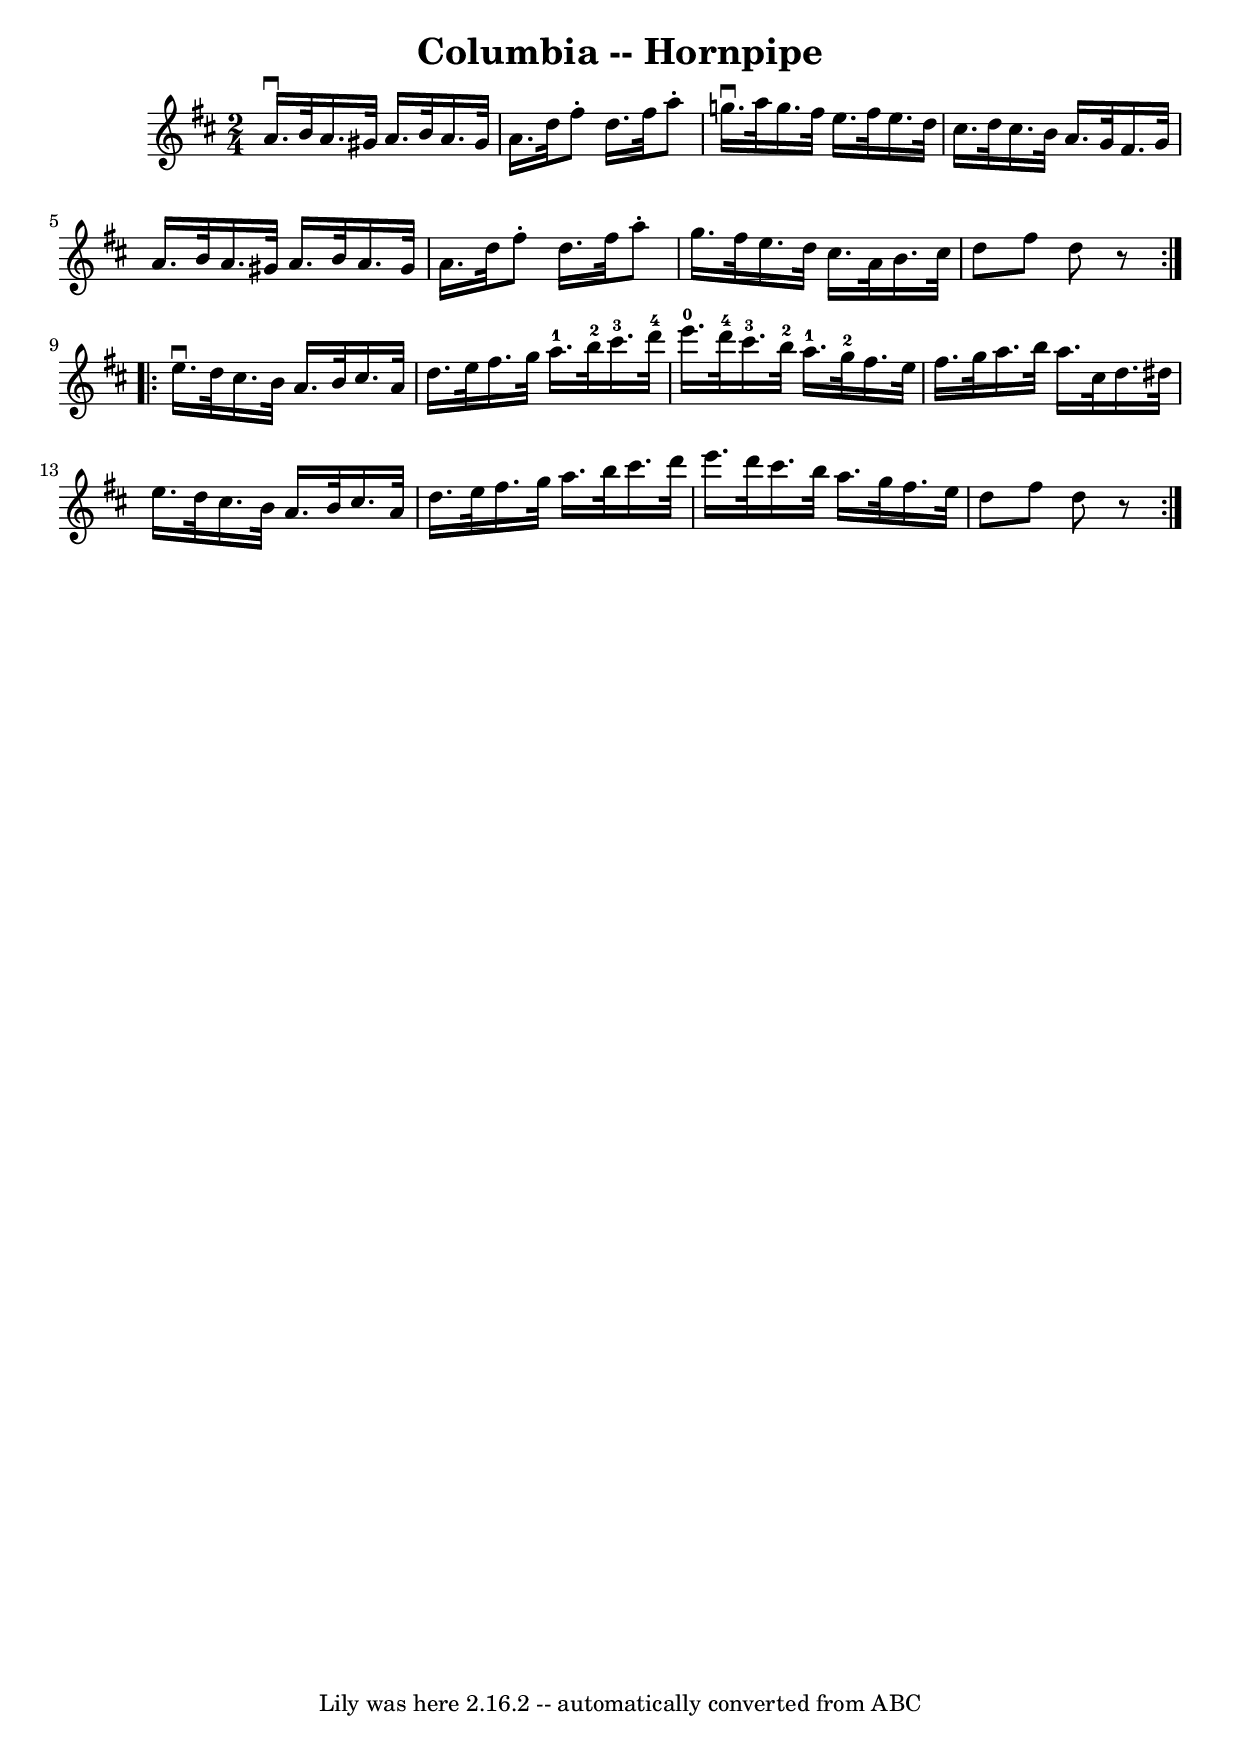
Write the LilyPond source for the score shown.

\version "2.16.2"
\include "Mammoth.ily"
\header {
  %% book = "Cole's 1000 Fiddle Tunes"
  crossRefNumber = "1"
  footnotes = ""
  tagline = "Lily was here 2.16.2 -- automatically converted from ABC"
  title = "Columbia -- Hornpipe"

}
voicedefault =  {



  \repeat volta 2 {

    \time 2/4 
    \key d \major
    a'16.^\downbow b'32 a'16. gis'32 a'16.    
    b'32 a'16. gis'32  |
    a'16. d''32 fis''8-. d''16.    
    fis''32 a''8-. |
    g''!16.^\downbow a''32 g''16. fis''32  
    e''16. fis''32 e''16. d''32  |
    cis''16. d''32    
    cis''16. b'32 a'16. g'32 fis'16. g'32  |
    a'16.    
    b'32 a'16. gis'32 a'16. b'32 a'16. gis'32  |
    a'16.   
    d''32 fis''8-. d''16. fis''32 a''8-. |
    g''16.    
    fis''32 e''16. d''32 cis''16. a'32 b'16. cis''32  |
    
    d''8 fis''8 d''8    r8 
  }     
  \repeat volta 2 {
    e''16.^\downbow d''32 
    cis''16. b'32 a'16. b'32 cis''16. a'32  |
    d''16.    
    e''32 fis''16. g''32 a''16.-1 b''32-2 cis'''16.-3   
    d'''32-4 |
    e'''16.-0 d'''32-4 cis'''16.-3 b''32-2 a''16.-1 g''32-2 fis''16. e''32  |
    fis''16.    
    g''32 a''16. b''32 a''16. cis''32 d''16. dis''32  |
    
    e''16. d''32 cis''16. b'32 a'16. b'32 cis''16. a'32  
    |
    d''16. e''32 fis''16. g''32 a''16. b''32 cis'''16. 
    d'''32  |
    e'''16. d'''32 cis'''16. b''32 a''16.    
    g''32 fis''16. e''32  |
    d''8 fis''8 d''8    r8 
  }   

}

\score{
  <<

    \context Staff="default"
    {
      \voicedefault 
      
    }

  >>
  \layout {
    
  }
  \midi {
  }

}
